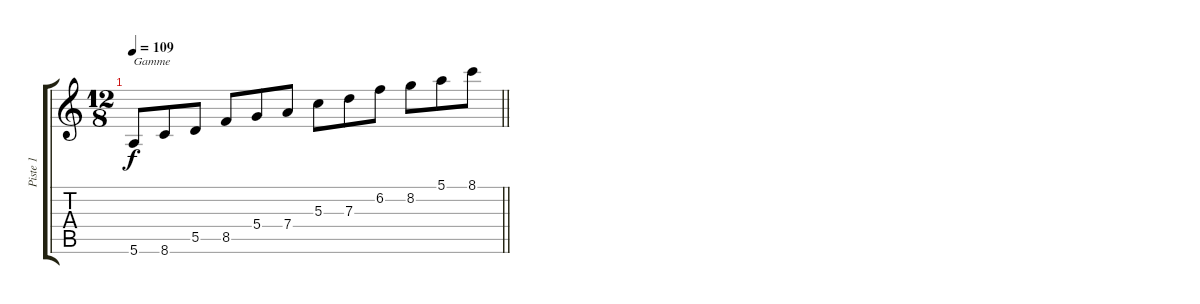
\track ("Piste 1" "Piste 1") {instrument acousticguitarsteel}
\staff {score tabs}
\tuning (E4 B3 G3 D3 A2 E2) {hide}
\ts (12 8)
\tempo 109
\clef g2
\barLineRight lightlight
\ks c
5.6.8{txt "Gamme" dy f volume 10} 8.6.8 5.5.8 8.5.8 5.4.8 7.4.8 5.3.8 7.3.8 6.2.8 8.2.8 5.1.8 8.1.8
